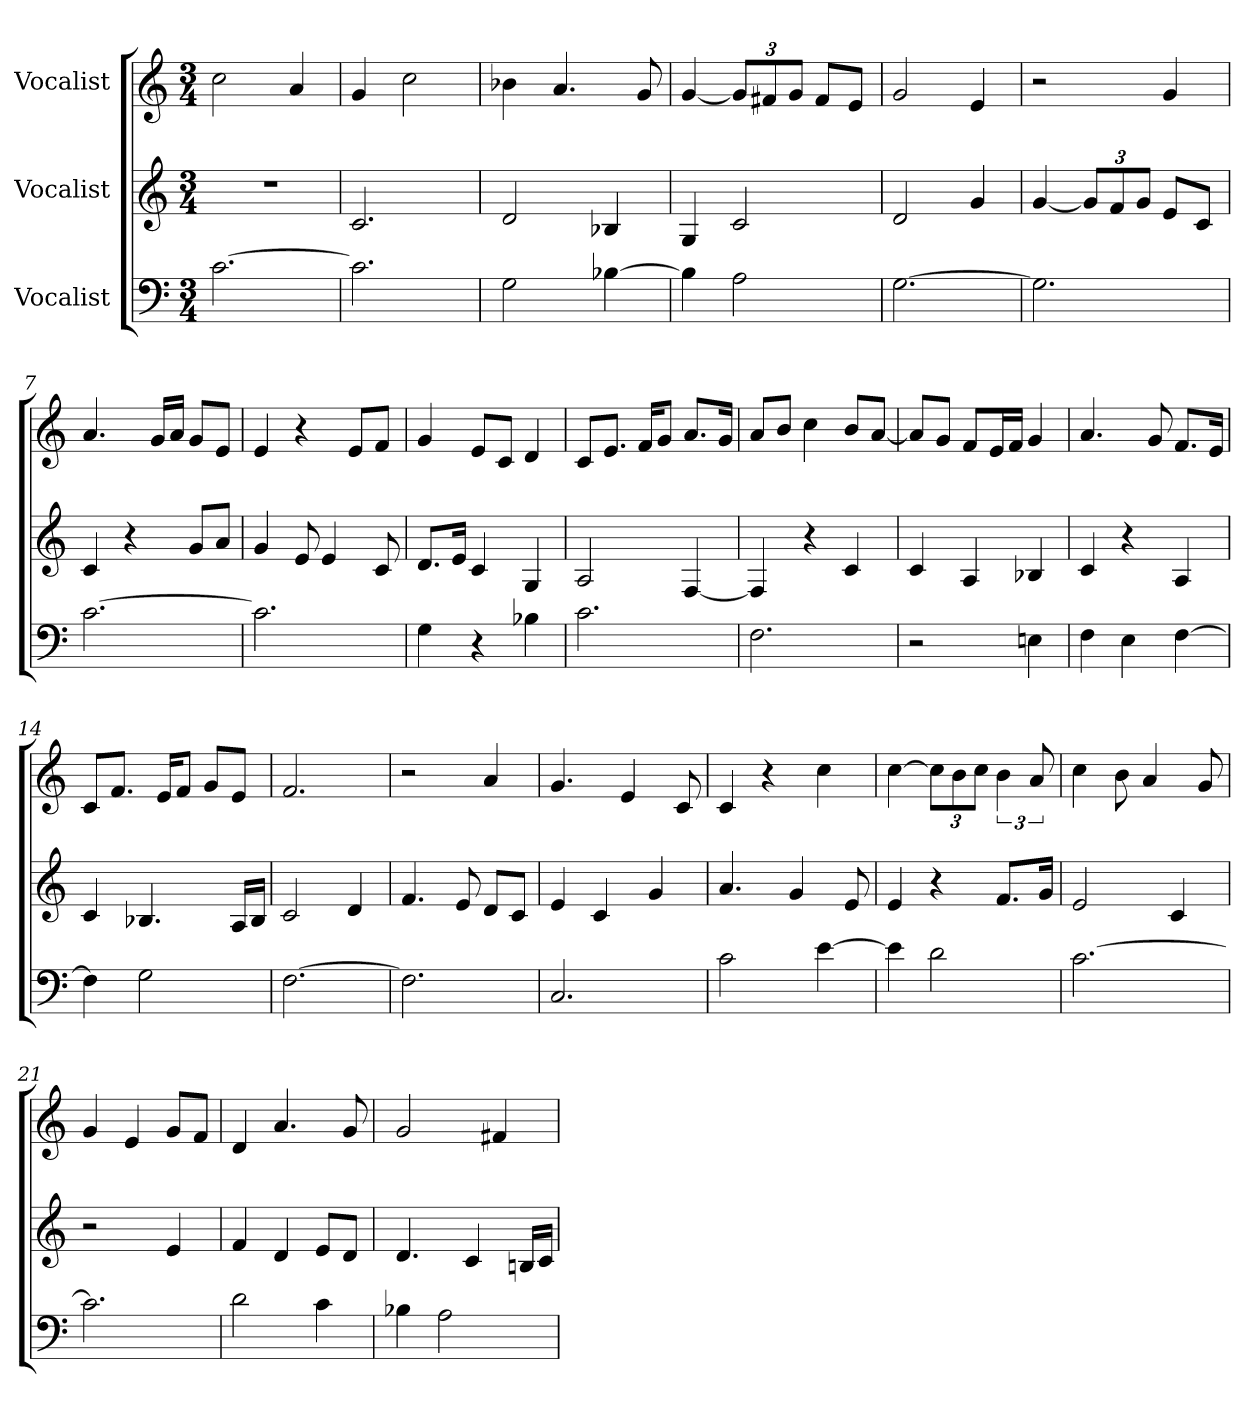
**kern	**kern	**kern
*part3	*part2	*part1
*staff3	*staff2	*staff1
*I"Vocalist	*I"Vocalist	*I"Vocalist
*M3/4	*M3/4	*M3/4
=1	=1	=1
[2.c	2.r	2cc
.	.	4a
=2	=2	=2
2.c]	2.c	4g
.	.	2cc
=3	=3	=3
2G	2d	4b-X
.	.	4.a
[4B-X	4B-X	.
.	.	8g
=4	=4	=4
4B-]	4G	[4g
2A	2c	12gL]
.	.	12f#X
.	.	12gJ
.	.	8f#L
.	.	8eJ
=5	=5	=5
[2.G	2d	2g
.	4g	4e
=6	=6	=6
2.G]	[4g	2r
.	12gL]	.
.	12f	.
.	12gJ	.
.	8eL	4g
.	8cJ	.
=7	=7	=7
[2.c	4c	4.a
.	4r	.
.	.	16gLL
.	.	16aJJ
.	8gL	8gL
.	8aJ	8eJ
=8	=8	=8
2.c]	4g	4e
.	8e	4r
.	4e	.
.	.	8eL
.	8c	8fJ
=9	=9	=9
4G	8.dL	4g
.	16eJk	.
4r	4c	8eL
.	.	8cJ
4B-X	4G	4d
=10	=10	=10
2.c	2A	8cL
.	.	8.eJ
.	.	16fKL
.	.	8gJ
.	[4F	8.aL
.	.	16gJk
=11	=11	=11
2.F	4F]	8aL
.	.	8bJ
.	4r	4cc
.	4c	8bL
.	.	[8aJ
=12	=12	=12
2r	4c	8aL]
.	.	8gJ
.	4A	8fL
.	.	16eL
.	.	16fJJ
4En	4B-X	4g
=13	=13	=13
4F	4c	4.a
4E	4r	.
.	.	8g
[4F	4A	8.fL
.	.	16eJk
=14	=14	=14
4F]	4c	8cL
.	.	8.fJ
2G	4.B-X	.
.	.	16eKL
.	.	8fJ
.	.	8gL
.	16ALL	8eJ
.	16B-JJ	.
=15	=15	=15
[2.F	2c	2.f
.	4d	.
=16	=16	=16
2.F]	4.f	2r
.	8e	.
.	8dL	4a
.	8cJ	.
=17	=17	=17
2.C	4e	4.g
.	4c	.
.	.	4e
.	4g	.
.	.	8c
=18	=18	=18
2c	4.a	4c
.	.	4r
.	4g	.
[4e	.	4cc
.	8e	.
=19	=19	=19
4e]	4e	[4cc
2d	4r	12ccL]
.	.	12b
.	.	12ccJ
.	8.fL	6b
.	.	12a
.	16gJk	.
=20	=20	=20
[2.c	2e	4cc
.	.	8b
.	.	4a
.	4c	.
.	.	8g
=21	=21	=21
2.c]	2r	4g
.	.	4e
.	4e	8gL
.	.	8fJ
=22	=22	=22
2d	4f	4d
.	4d	4.a
4c	8eL	.
.	8dJ	8g
=23	=23	=23
4B-X	4.d	2g
2A	.	.
.	4c	.
.	.	4f#X
.	16BnLL	.
.	16cJJ	.
=	=	=
*-	*-	*-
